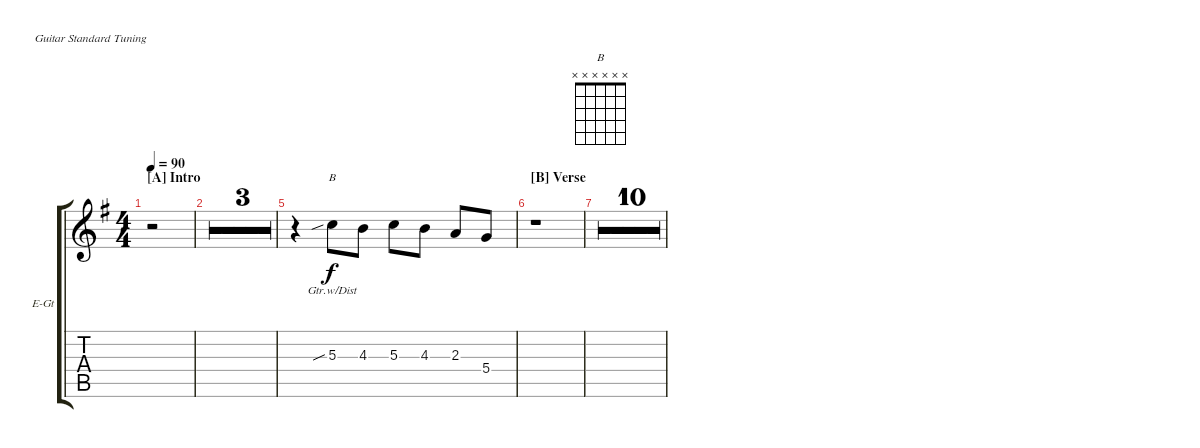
\defaultSystemsLayout 4
\bracketExtendMode groupsimilarinstruments
\firstSystemTrackNameOrientation horizontal
\otherSystemsTrackNameOrientation horizontal
\track ("Alex Turner Gtr.2" "E-Gt") {multiBarRest instrument distortionguitar}
\staff {score tabs}
\tuning (E4 B3 G3 D3 A2 E2)
\chord ("B" x x x x x x)
\ts (4 4)
\section ("A" "Intro")
\ac
\tempo 90
\clef g2
\ks g
r.2{dy f instrument distortionguitar} |
r.1 |
r.1 |
r.1 |
r.4 5.3{sib}.8{ch "B" lyrics (0 "Gtr.w/Dist") lyrics (1 "") lyrics (2 "") lyrics (3 "") lyrics (4 "")} 4.3.8 5.3.8 4.3.8 2.3.8 5.4.8 |
\section ("B" "Verse")
r.1 |
r.1 |
r.1 |
r.1 |
r.1 |
r.1 |
r.1 |
r.1 |
r.1 |
r.1 |
r.1
